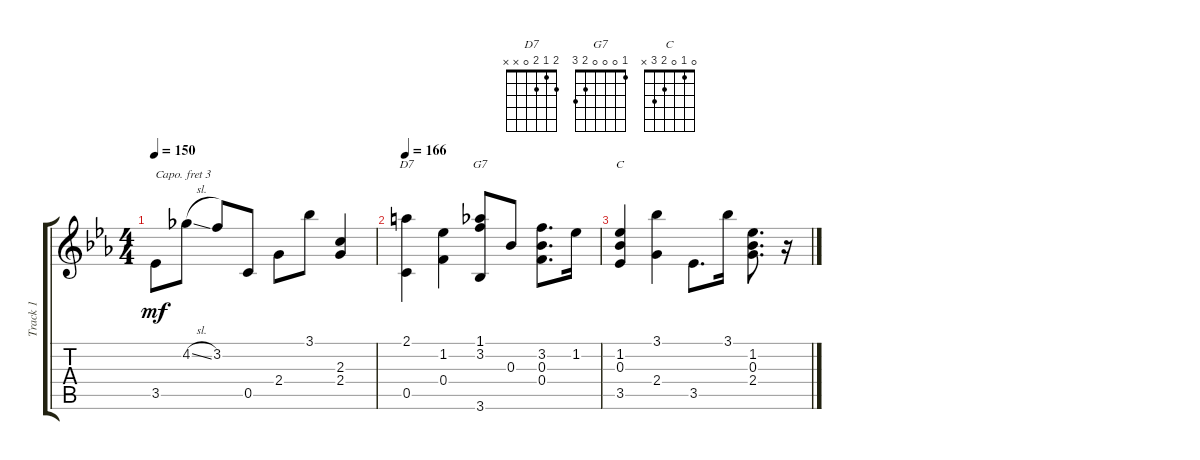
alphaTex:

\track ("Track 1" "Track 1") {instrument acousticguitarsteel}
\staff {score tabs}
\capo 3
\tuning (E4 B3 G3 D3 A2 E2) {hide}
\chord ("D7" 2 1 2 0 x x)
\chord ("G7" 1 0 0 0 2 3)
\chord ("C" 0 1 0 2 3 x)
\ts (4 4)
\tempo 150
\clef g2
\ks eb
3.5.8{dy mf} 4.2{sl}.8 3.2.8 0.5.8 2.4.8 3.1.8 (2.3 2.4).4 |
\tempo 166
(2.1 0.5).4{ch "D7"} (1.2 0.4).4 (1.1 3.2 3.6).8{ch "G7"} 0.3.8 (3.2 0.3 0.4).8{d} 1.2.16 |
(1.2 0.3 3.5).4{ch "C"} (3.1 2.4).4 3.5.8{d} 3.1.16 (1.2 0.3 2.4).8{d} r.16
